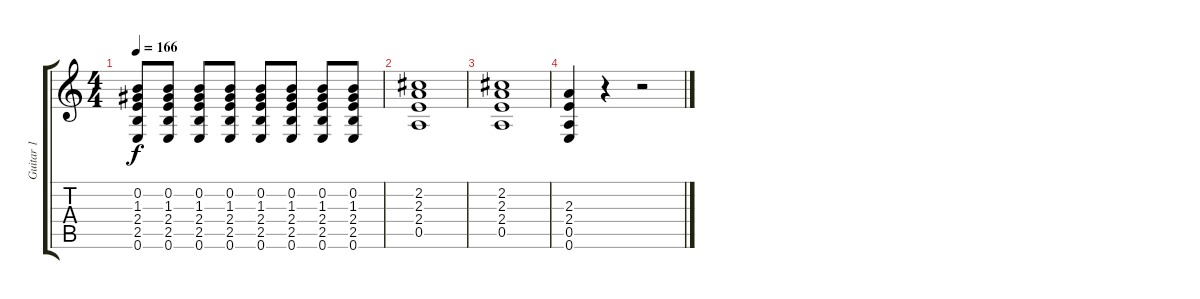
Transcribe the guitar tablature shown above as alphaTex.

\track ("Guitar 1" "Guitar 1") {instrument overdrivenguitar}
\staff {score tabs}
\tuning (E4 B3 G3 D3 A2 E2) {hide}
\ts (4 4)
\tempo 166
\clef g2
\ks c
(0.2 1.3 2.4 2.5 0.6).8{dy f} (0.2 1.3 2.4 2.5 0.6).8 (0.2 1.3 2.4 2.5 0.6).8 (0.2 1.3 2.4 2.5 0.6).8 (0.2 1.3 2.4 2.5 0.6).8 (0.2 1.3 2.4 2.5 0.6).8 (0.2 1.3 2.4 2.5 0.6).8 (0.2 1.3 2.4 2.5 0.6).8 |
(2.2 2.3 2.4 0.5).1 |
(2.2 2.3 2.4 0.5).1 |
(2.3 2.4 0.5 0.6).4 r.4 r.2
